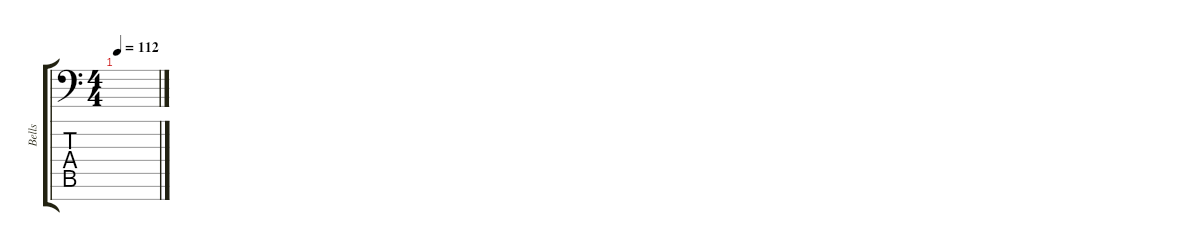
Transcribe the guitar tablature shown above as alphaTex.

\track ("Bells" "Bells") {instrument overdrivenguitar}
\staff {score tabs}
\tuning (E4 B3 G3 D3 A2 E2 C-1) {hide}
\ts (4 4)
\tempo 112
\clef f4
\ks c
